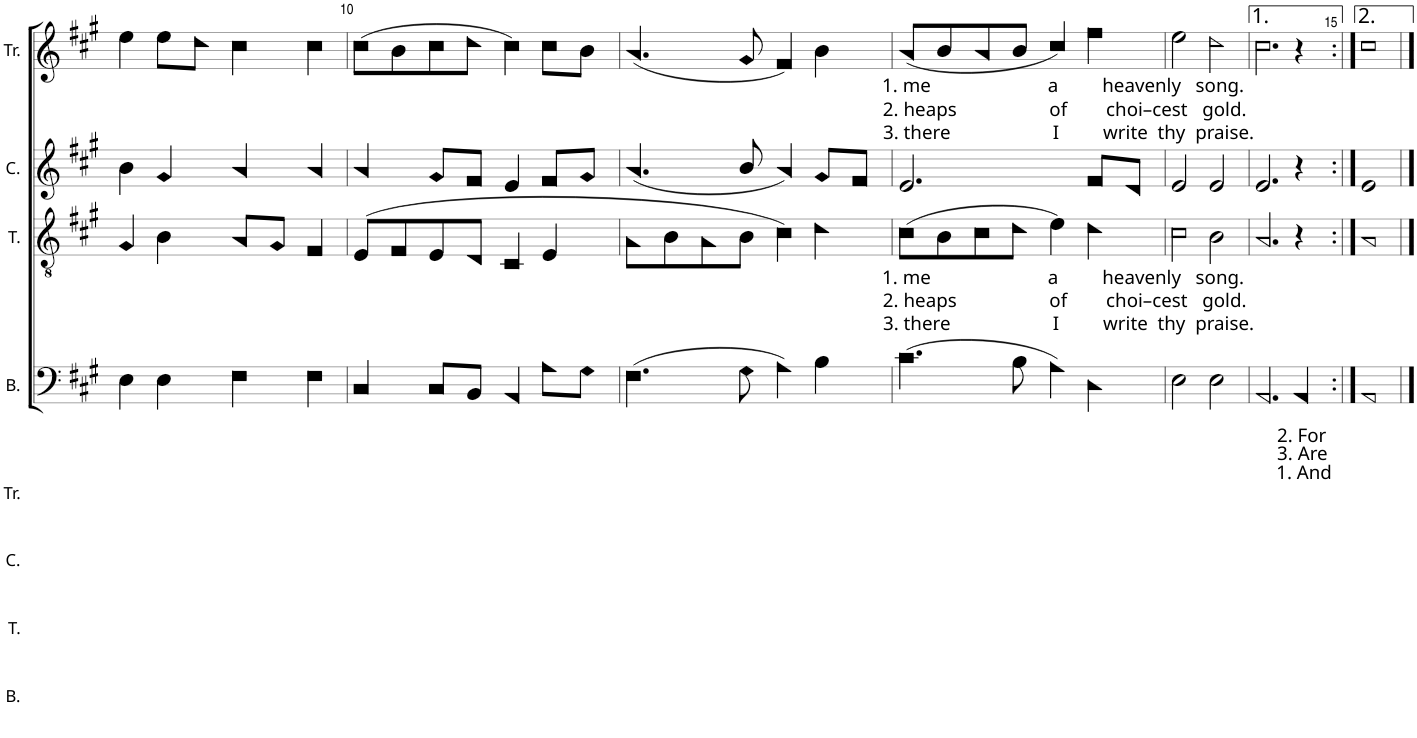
**kern	**kern	**kern	**kern
*part4	*part3	*part2	*part1
*staff4	*staff3	*staff2	*staff1
*I"B.	*I"T.	*I"C.	*I"Tr.
*I'B.	*I'T.	*I'C.	*I'Tr.
!!LO:PB:g=z
*clefF4	*clefGv2	*clefG2	*clefG2
*k[f#c#g#]	*k[f#c#g#]	*k[f#c#g#]	*k[f#c#g#]
*M2/2	*M2/2	*M2/2	*M2/2
*met(c|)	*met(c|)	*met(c|)	*met(c|)
=9	=9	=9	=9
4E!\	4G#!/	4b!\	4ee!\
4E!\	4B!\	4g#!/	8ee!\L
.	.	.	8dd!\J
4F#!\	8A!/L	4a!/	4cc#!\
.	8G#!/J	.	.
4F#!\	4F#!/	4a!/	4cc#!\
=10	=10	=10	=10
4C#!/	(8E!/L	4a!/	(8cc#!\L
.	8F#!/	.	8b!\
8C#!/L	8E!/	8g#!/L	8cc#!\
8BB!/J	8D!/J	8f#!/J	8dd!\J
4AA!/	4C#!/	4e!/	4cc#!\)
8A!\L	4E!/	8f#!/L	8cc#!\L
8G#!\J	.	8g#!/J	8b!\J
=11	=11	=11	=11
(4.F#!\	8A!\L	(4.a!/	(4.a!/
.	8B!\	.	.
.	8A!\	.	.
8G#!\	8B!\J	8b!/	8g#!/
4A!\)	4c#!\)	4a!/)	4f#!/)
4B!\	4d!\	8g#!/L	4b!\
.	.	8f#!/J	.
=12	=12	=12	=12
!	!	!	!LO:TX:b:t=1. me                        a         heavenly   song.
!	!	!	!LO:TX:b:t=2. heaps                   of        choi–cest   gold.
!	!	!	!LO:TX:b:t=3. there                     I         write  thy  praise.
!	!LO:TX:b:t=1. me                        a         heavenly   song.	!	!
!	!LO:TX:b:t=2. heaps                   of        choi–cest   gold.	!	!
!	!LO:TX:b:t=3. there                     I         write  thy  praise.	!	!
(4.c#!\	(8c#!\L	2.e!/	(8a!/L
.	8B!\	.	8b!/
.	8c#!\	.	8a!/
8B!\	8d!\J	.	8b!/J
4A!\)	4e!\)	.	4cc#!/)
4D!\	4d!\	8f#!/L	4ff#!\
.	.	8d!/J	.
=13	=13	=13	=13
2E!\	2c#!\	2e!/	2ee!\
2E!\	2B!\	2e!/	2dd!\
=14	=14	=14	=14
2.AA!/	2.A!/	2.e!/	2.cc#!\
!LO:TX:b:t=2. For	!	!	!
!LO:TX:b:t=3. Are	!	!	!
!LO:TX:b:t=1. And	!	!	!
4AA!/	4r	4r	4r
=15:|!	=15:|!	=15:|!	=15:|!
1AA!	1A!	1e!	1cc#!
==	==	==	==
*-	*-	*-	*-
